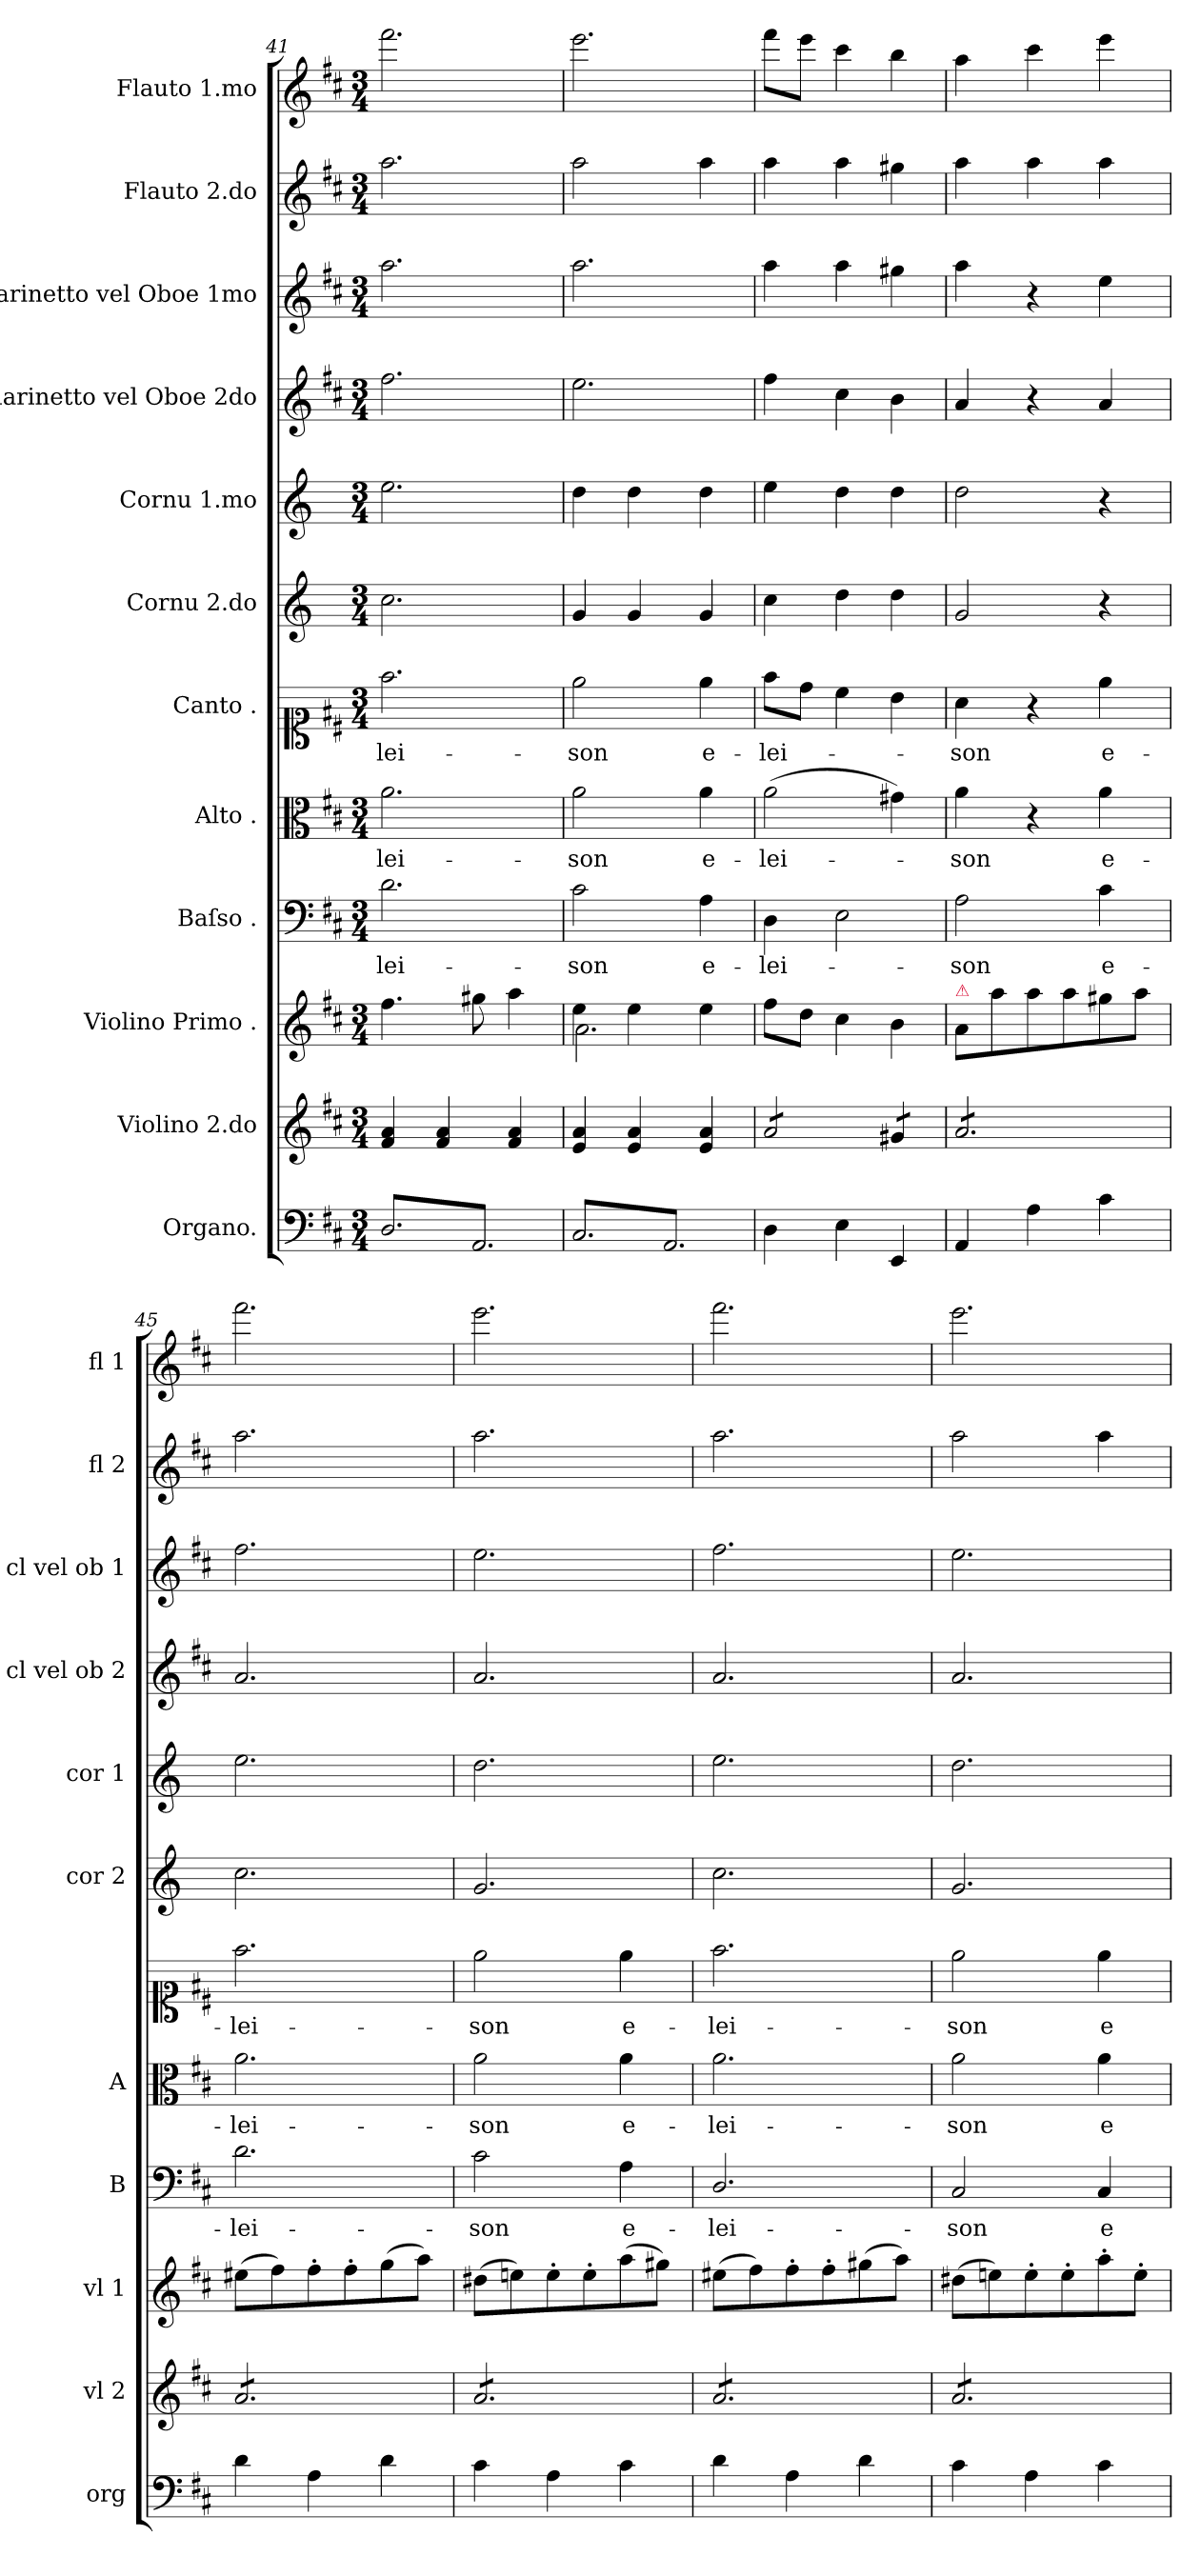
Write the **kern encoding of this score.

**kern	**kern	**kern	**kern	**text	**kern	**text	**kern	**text	**kern	**kern	**kern	**kern	**kern	**kern
*part12	*part11	*part10	*part9	*part9	*part8	*part8	*part7	*part7	*part6	*part5	*part4	*part3	*part2	*part1
*staff12	*staff11	*staff10	*staff9	*staff9	*staff8	*staff8	*staff7	*staff7	*staff6	*staff5	*staff4	*staff3	*staff2	*staff1
*I"Organo.	*I"Violino 2.do	*I"Violino Primo .	*I"Baſso .	*	*I"Alto .	*	*I"Canto .	*	*I"Cornu 2.do	*I"Cornu 1.mo	*I"Clarinetto vel Oboe 2do	*I"Clarinetto vel Oboe 1mo	*I"Flauto 2.do	*I"Flauto 1.mo
*I'org	*I'vl 2	*I'vl 1	*I'B	*	*I'A	*	*	*	*I'cor 2	*I'cor 1	*I'cl vel ob 2	*I'cl vel ob 1	*I'fl 2	*I'fl 1
*clefF4	*clefG2	*clefG2	*clefF4	*	*clefC3	*	*clefC1	*	*clefG2	*clefG2	*clefG2	*clefG2	*clefG2	*clefG2
*	*	*	*	*	*	*	*	*	*ITrd6c10	*ITrd6c10	*	*	*	*
*k[f#c#]	*k[f#c#]	*k[f#c#]	*k[f#c#]	*	*k[f#c#]	*	*k[f#c#]	*	*k[f#c#]	*k[f#c#]	*k[f#c#]	*k[f#c#]	*k[f#c#]	*k[f#c#]
*D:	*D:	*D:	*D:	*	*D:	*	*D:	*	*	*	*D:	*D:	*D:	*D:
*M3/4	*M3/4	*M3/4	*M3/4	*	*M3/4	*	*M3/4	*	*M3/4	*M3/4	*M3/4	*M3/4	*M3/4	*M3/4
=41	=41	=41	=41	=41	=41	=41	=41	=41	=41	=41	=41	=41	=41	=41
!	!	!	!	!	!	!LO:LY:i	!	!	!	!	!	!	!	!
*tremolo	*	*	*	*	*	*	*	*	*	*	*	*	*	*
8D/L	4f#/ 4a/	4.ff#\	2.d\	-lei-	2.a\	-lei-	2.ff#\	-lei-	2.d\	2.f#\	2.ff#\	2.aa\	2.aa\	2.fff#\
8AA/	.	.	.	.	.	.	.	.	.	.	.	.	.	.
8D/	4f#/ 4a/	.	.	.	.	.	.	.	.	.	.	.	.	.
8AA/	.	8gg#X\	.	.	.	.	.	.	.	.	.	.	.	.
8D/	4f#/ 4a/	4aa\	.	.	.	.	.	.	.	.	.	.	.	.
8AA/J	.	.	.	.	.	.	.	.	.	.	.	.	.	.
=42	=42	=42	=42	=42	=42	=42	=42	=42	=42	=42	=42	=42	=42	=42
*	*	*^	*	*	*	*	*	*	*	*	*	*	*	*
!	!	!	!	!	!	!	!LO:LY:i	!	!	!	!	!	!	!	!
8C#/L	4e/ 4a/	4ee\	2.a\	2c#\	-son	2a\	-son	2ee\	-son	4A/	4e\	2.ee\	2.aa\	2aa\	2.eee\
8AA/	.	.	.	.	.	.	.	.	.	.	.	.	.	.	.
8C#/	4e/ 4a/	4ee\	.	.	.	.	.	.	.	4A/	4e\	.	.	.	.
8AA/	.	.	.	.	.	.	.	.	.	.	.	.	.	.	.
8C#/	4e/ 4a/	4ee\	.	4A\	e-	4a\	e-	4ee\	e-	4A/	4e\	.	.	4aa\	.
8AA/J	.	.	.	.	.	.	.	.	.	.	.	.	.	.	.
*Xtremolo	*	*	*	*	*	*	*	*	*	*	*	*	*	*	*
*	*	*v	*v	*	*	*	*	*	*	*	*	*	*	*	*
=43	=43	=43	=43	=43	=43	=43	=43	=43	=43	=43	=43	=43	=43	=43
*	*tremolo	*	*	*	*	*	*	*	*	*	*	*	*	*
4D\	8a/L	8ff#\L	4D\	-lei-	(2a\	-lei-	8ff#\L	-lei-	4d\	4f#\	4ff#\	4aa\	4aa\	8fff#\L
.	8a/	8dd\J	.	.	.	.	8dd\J	.	.	.	.	.	.	8eee\J
4E\	8a/	4cc#\	2E\	.	.	.	4cc#\	.	4e\	4e\	4cc#\	4aa\	4aa\	4ccc#\
.	8a/J	.	.	.	.	.	.	.	.	.	.	.	.	.
4EE/	8g#X/L	4b\	.	.	4g#X\)	.	4b\	.	4e\	4e\	4b\	4gg#X\	4gg#X\	4bb\
.	8g#X/J	.	.	.	.	.	.	.	.	.	.	.	.	.
=44	=44	=44	=44	=44	=44	=44	=44	=44	=44	=44	=44	=44	=44	=44
!	!	!LO:TX:a:color=crimson:t=⚠	!	!	!	!	!	!	!	!	!	!	!	!
4AA/	8a/L	8a\L	2A\	-son	4a\	-son	4a\	-son	2A/	2e\	4a/	4aa\	4aa\	4aa\
.	8a/	8aa\	.	.	.	.	.	.	.	.	.	.	.	.
4A\	8a/	8aa\	.	.	4r	.	4r	.	.	.	4r	4r	4aa\	4ccc#\
.	8a/	8aa\	.	.	.	.	.	.	.	.	.	.	.	.
4c#\	8a/	8gg#X\	4c#\	e-	4a\	e-	4ee\	e-	4r	4r	4a/	4ee\	4aa\	4eee\
.	8a/J	8aa\J	.	.	.	.	.	.	.	.	.	.	.	.
=45	=45	=45	=45	=45	=45	=45	=45	=45	=45	=45	=45	=45	=45	=45
4d\	8a/L	(8ee#X\L	2.d\	-lei-	2.a\	-lei-	2.ff#\	-lei-	2.d\	2.f#\	2.a/	2.ff#\	2.aa\	2.fff#\
.	8a/	8ff#\)	.	.	.	.	.	.	.	.	.	.	.	.
4A\	8a/	8ff#'\	.	.	.	.	.	.	.	.	.	.	.	.
.	8a/	8ff#'\	.	.	.	.	.	.	.	.	.	.	.	.
4d\	8a/	(8gg\	.	.	.	.	.	.	.	.	.	.	.	.
.	8a/J	8aa\J)	.	.	.	.	.	.	.	.	.	.	.	.
=46	=46	=46	=46	=46	=46	=46	=46	=46	=46	=46	=46	=46	=46	=46
4c#\	8a/L	(8dd#X\L	2c#\	-son	2a\	-son	2ee\	-son	2.A/	2.e\	2.a/	2.ee\	2.aa\	2.eee\
.	8a/	8een\)	.	.	.	.	.	.	.	.	.	.	.	.
4A\	8a/	8ee'\	.	.	.	.	.	.	.	.	.	.	.	.
.	8a/	8ee'\	.	.	.	.	.	.	.	.	.	.	.	.
!	!	!	!	!LO:LY:i	!	!LO:LY:i	!	!	!	!	!	!	!	!
4c#\	8a/	(8aa\	4A\	e-	4a\	e-	4ee\	e-	.	.	.	.	.	.
.	8a/J	8gg#X\J)	.	.	.	.	.	.	.	.	.	.	.	.
=47	=47	=47	=47	=47	=47	=47	=47	=47	=47	=47	=47	=47	=47	=47
!	!	!	!	!LO:LY:i	!	!LO:LY:i	!	!	!	!	!	!	!	!
4d\	8a/L	(8ee#X\L	2.D/	-lei-	2.a\	-lei-	2.ff#\	-lei-	2.d\	2.f#\	2.a/	2.ff#\	2.aa\	2.fff#\
.	8a/	8ff#\)	.	.	.	.	.	.	.	.	.	.	.	.
4A\	8a/	8ff#'\	.	.	.	.	.	.	.	.	.	.	.	.
.	8a/	8ff#'\	.	.	.	.	.	.	.	.	.	.	.	.
4d\	8a/	(8gg#X\	.	.	.	.	.	.	.	.	.	.	.	.
.	8a/J	8aa\J)	.	.	.	.	.	.	.	.	.	.	.	.
=48	=48	=48	=48	=48	=48	=48	=48	=48	=48	=48	=48	=48	=48	=48
!	!	!	!	!LO:LY:i	!	!LO:LY:i	!	!	!	!	!	!	!	!
4c#\	8a/L	(8dd#X\L	2C#/	-son	2a\	-son	2ee\	-son	2.A/	2.e\	2.a/	2.ee\	2aa\	2.eee\
.	8a/	8een\)	.	.	.	.	.	.	.	.	.	.	.	.
4A\	8a/	8ee'\	.	.	.	.	.	.	.	.	.	.	.	.
.	8a/	8ee'\	.	.	.	.	.	.	.	.	.	.	.	.
4c#\	8a/	8aa'\	4C#/	e-	4a\	e-	4ee\	e-	.	.	.	.	4aa\	.
.	8a/J	8ee'\J	.	.	.	.	.	.	.	.	.	.	.	.
*	*Xtremolo	*	*	*	*	*	*	*	*	*	*	*	*	*
=	=	=	=	=	=	=	=	=	=	=	=	=	=	=
*-	*-	*-	*-	*-	*-	*-	*-	*-	*-	*-	*-	*-	*-	*-
